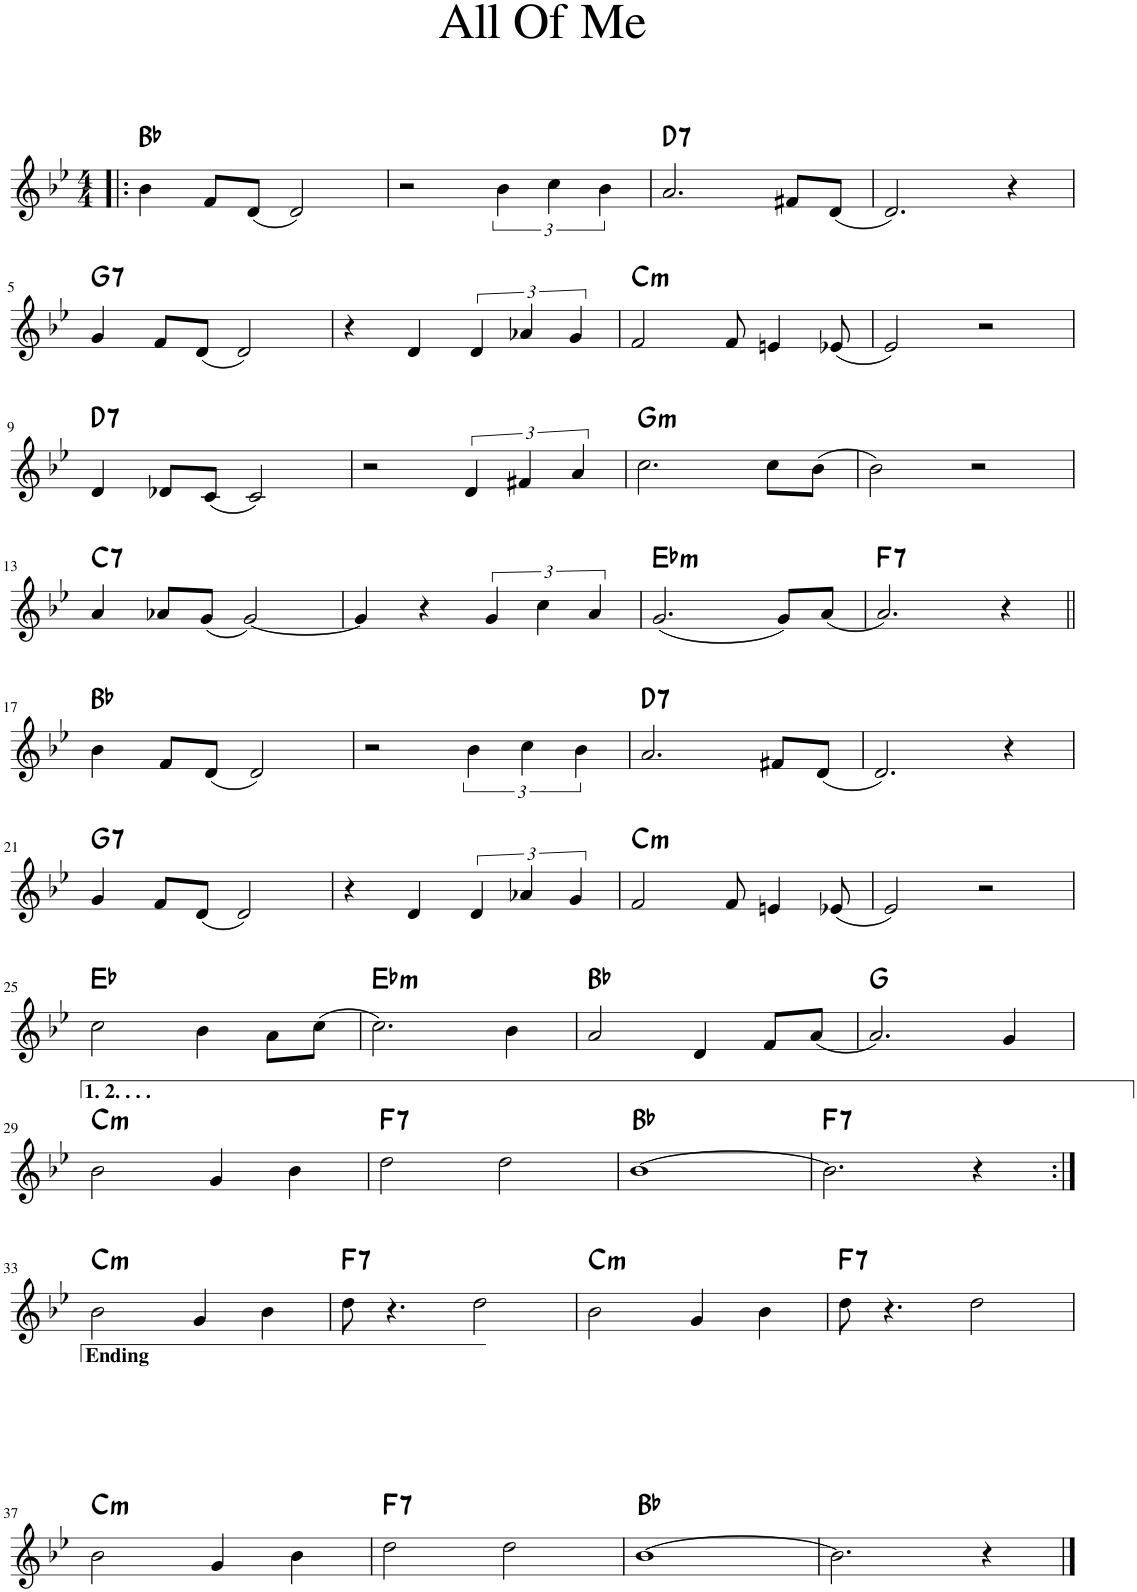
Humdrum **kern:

**kern	**harte
*part1	*part1
*staff1	*
*I"Piano	*
*I'Pno.	*
*clefG2	*
*k[b-e-]	*
*M4/4	*
=1!|:	=1!|:
4b-\	Bb:maj
8f/L	.
(8d/J	.
2d/)	.
=2	=2
2r	.
6b-\	.
6cc\	.
6b-\	.
=3	=3
!	!LO:H:kt=7
2.a/	D:7
8f#X/L	.
(8d/J	.
=4	=4
2.d/)	.
4r	.
!!LO:LB:g=z
=5	=5
!	!LO:H:kt=7
4g/	G:7
8f/L	.
(8d/J	.
2d/)	.
=6	=6
4r	.
4d/	.
6d/	.
6a-X/	.
6g/	.
=7	=7
!	!LO:H:kt=m
2f/	C:min
8f/	.
4en/	.
(8e-X/	.
=8	=8
2e-/)	.
2r	.
!!LO:LB:g=z
=9	=9
!	!LO:H:kt=7
4d/	D:7
8d-X/L	.
(8c/J	.
2c/)	.
=10	=10
2r	.
6d/	.
6f#X/	.
6a/	.
=11	=11
!	!LO:H:kt=m
2.cc\	G:min
8cc\L	.
(8b-\J	.
=12	=12
2b-\)	.
2r	.
!!LO:LB:g=z
=13	=13
!	!LO:H:kt=7
4a/	C:7
8a-X/L	.
(8g/J	.
[2g/)	.
=14	=14
4g/]	.
4r	.
6g/	.
6cc\	.
6a/	.
=15	=15
!	!LO:H:kt=m
(2.g/	Eb:min
8g/L)	.
(8a/J	.
=16	=16
!	!LO:H:kt=7
2.a/)	F:7
4r	.
!!LO:LB:g=z
=17||	=17||
4b-\	Bb:maj
8f/L	.
(8d/J	.
2d/)	.
=18	=18
2r	.
6b-\	.
6cc\	.
6b-\	.
=19	=19
!	!LO:H:kt=7
2.a/	D:7
8f#X/L	.
(8d/J	.
=20	=20
2.d/)	.
4r	.
!!LO:LB:g=z
=21	=21
!	!LO:H:kt=7
4g/	G:7
8f/L	.
(8d/J	.
2d/)	.
=22	=22
4r	.
4d/	.
6d/	.
6a-X/	.
6g/	.
=23	=23
!	!LO:H:kt=m
2f/	C:min
8f/	.
4en/	.
(8e-X/	.
=24	=24
2e-/)	.
2r	.
!!LO:LB:g=z
=25	=25
2cc\	Eb:maj
4b-\	.
8a\L	.
(8cc\J	.
=26	=26
!	!LO:H:kt=m
2.cc\)	Eb:min
4b-\	.
=27	=27
2a/	Bb:maj
4d/	.
8f/L	.
(8a/J	.
=28	=28
2.a/)	G:maj
4g/	.
!!LO:LB:g=z
=29	=29
!	!LO:H:kt=m
2b-\	C:min
4g/	.
4b-\	.
=30	=30
!	!LO:H:kt=7
2dd\	F:7
2dd\	.
=31	=31
[1b-	Bb:maj
=32	=32
!	!LO:H:kt=7
2.b-\]	F:7
4r	.
!!LO:LB:g=z
=33:|!	=33:|!
!	!LO:H:kt=m
2b-\	C:min
4g/	.
4b-\	.
=34	=34
!	!LO:H:kt=7
8dd\	F:7
4.r	.
2dd\	.
=35	=35
!	!LO:H:kt=m
2b-\	C:min
4g/	.
4b-\	.
=36	=36
!	!LO:H:kt=7
8dd\	F:7
4.r	.
2dd\	.
!!LO:LB:g=z
=37	=37
!	!LO:H:kt=m
2b-\	C:min
4g/	.
4b-\	.
=38	=38
!	!LO:H:kt=7
2dd\	F:7
2dd\	.
=39	=39
[1b-	Bb:maj
=40	=40
2.b-\]	.
4r	.
==	==
*-	*-
